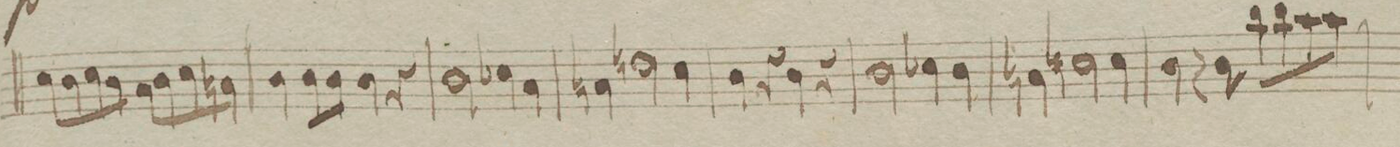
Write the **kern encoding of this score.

**kern	**dynam
*I"Viola	*
*clefC3	*
*k[b-e-]	*
*met(c)	*
*M4/4	*
8d\L	.
8c\	.
8d\	.
8c\J	.
8B-\L	.
8c\	.
8d\	.
8Bn\J	.
=34	=34
4c\	.
8c\L	.
8c\J	.
4c\	.
4r	.
=35	=35
2c\	.
4d-X\	.
4B-\	.
=36	=36
4Bn\	.
2en\	.
4dny\	.
=37	=37
4c\	.
4r	.
4c\	.
4r	.
=38	=38
2c\	.
4d-X\	.
4c\	.
=39	=39
4Bn/	.
2dn\	.
4d\	.
=40	=40
4c\	.
8r	.
8c\	.
8cc\L	.
8cc\	.
8b-\	.
8b-\J	.
=41	=41
*-	*-
